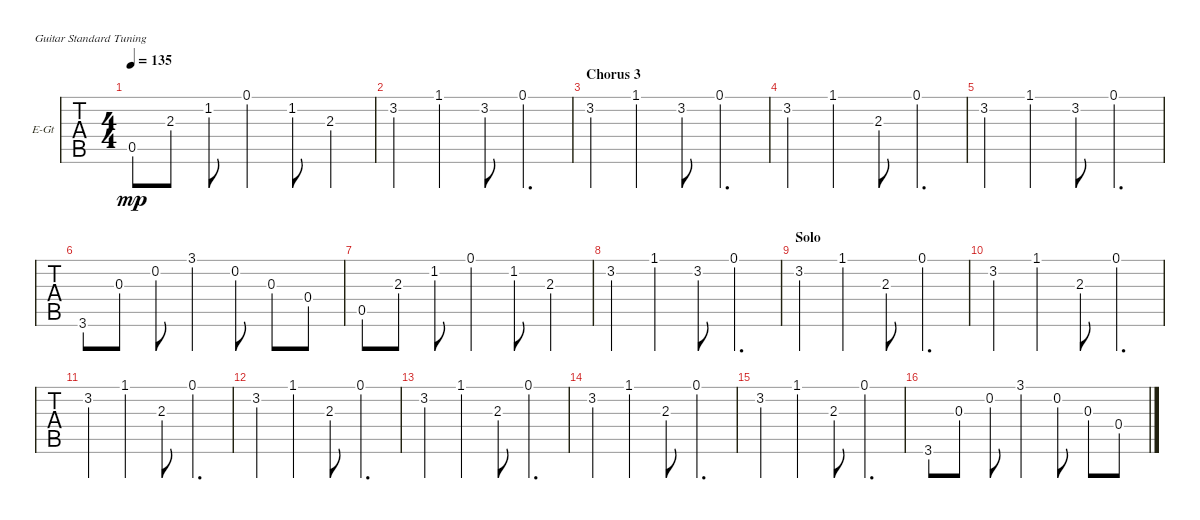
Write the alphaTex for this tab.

\bracketExtendMode groupsimilarinstruments
\firstSystemTrackNameOrientation horizontal
\otherSystemsTrackNameOrientation horizontal
\chordDiagramsInScore
\track ("Electric Guitar" "E-Gt") {instrument overdrivenguitar}
\staff {tabs}
\tuning (E4 B3 G3 D3 A2 E2)
\ts (4 4)
\tempo 135
\clef g2
\ks c
0.5.8{dy mp} 2.3.8 1.2.8 0.1.4 1.2.8 2.3.4 |
3.2.4 1.1.4 3.2.8 0.1.4{d} |
\section ("" "Chorus 3")
3.2.4 1.1.4 3.2.8 0.1.4{d} |
3.2.4 1.1.4 2.3.8 0.1.4{d} |
3.2.4 1.1.4 3.2.8 0.1.4{d} |
3.6.8 0.3.8 0.2.8 3.1.4 0.2.8 0.3.8 0.4.8 |
0.5.8 2.3.8 1.2.8 0.1.4 1.2.8 2.3.4 |
3.2.4 1.1.4 3.2.8 0.1.4{d} |
\section ("" "Solo")
3.2.4 1.1.4 2.3.8 0.1.4{d} |
3.2.4 1.1.4 2.3.8 0.1.4{d} |
3.2.4 1.1.4 2.3.8 0.1.4{d} |
3.2.4 1.1.4 2.3.8 0.1.4{d} |
3.2.4 1.1.4 2.3.8 0.1.4{d} |
3.2.4 1.1.4 2.3.8 0.1.4{d} |
3.2.4 1.1.4 2.3.8 0.1.4{d} |
3.6.8 0.3.8 0.2.8 3.1.4 0.2.8 0.3.8 0.4.8
